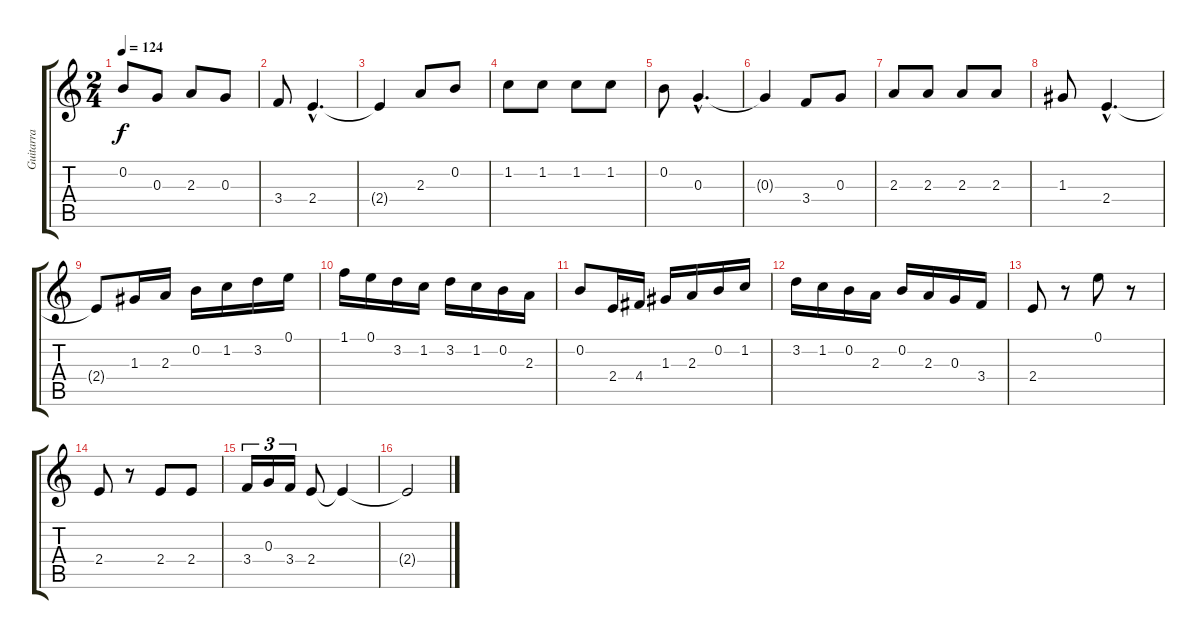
\track ("Guitarra" "Guitarra") {instrument acousticguitarnylon}
\staff {score tabs}
\tuning (E4 B3 G3 D3 A2 E2) {hide}
\ts (2 4)
\tempo 124
\clef g2
\ks c
0.2.8{dy f} 0.3.8 2.3.8 0.3.8 |
3.4.8 2.4{hac}.4{d} |
2.4{t}.4 2.3.8 0.2.8 |
1.2.8 1.2.8 1.2.8 1.2.8 |
0.2.8 0.3{hac}.4{d} |
0.3{t}.4 3.4.8 0.3.8 |
2.3.8 2.3.8 2.3.8 2.3.8 |
1.3.8 2.4{hac}.4{d} |
2.4{t}.8{volume 8} 1.3.16 2.3.16 0.2.16 1.2.16 3.2.16 0.1.16 |
1.1.16 0.1.16 3.2.16 1.2.16 3.2.16 1.2.16 0.2.16 2.3.16 |
0.2.8 2.4.16 4.4.16 1.3.16 2.3.16 0.2.16 1.2.16 |
3.2.16 1.2.16 0.2.16 2.3.16 0.2.16 2.3.16 0.3.16 3.4.16 |
2.4.8 r.8 0.1.8 r.8 |
2.4.8{volume 13} r.8 2.4.8 2.4.8 |
3.4.16{tu (3 2)} 0.3.16{tu (3 2)} 3.4.16{tu (3 2)} 2.4.8 2.4{t}.4 |
2.4{t}.2
